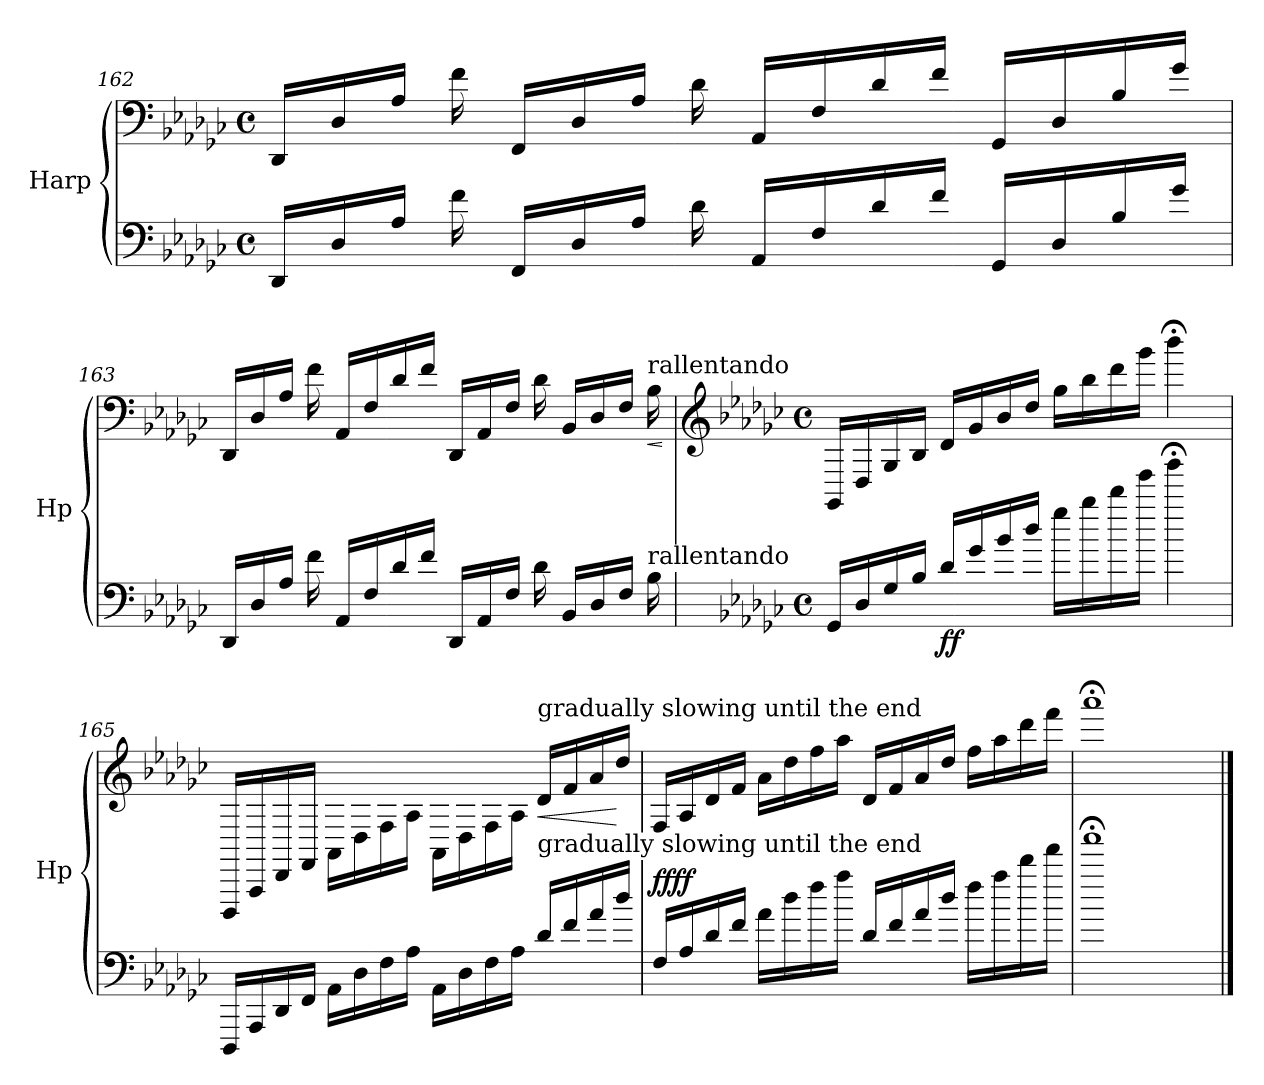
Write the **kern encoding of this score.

**kern	**kern	**dynam
*part1	*part1	*part1
*staff2	*staff1	*staff1/2
*I"Harp	*	*
*I'Hp	*	*
*clefF4	*clefF4	*
*k[b-e-a-d-g-c-]	*k[b-e-a-d-g-c-]	*
*G-:	*G-:	*
*M4/4	*M4/4	*
*met(c)	*met(c)	*
=162	=162	=162
16DD-/LL	16DD-/LL	.
16D-/	16D-/	.
16A-/JJ	16A-/JJ	.
16f\	16f\	.
16FF/LL	16FF/LL	.
16D-/	16D-/	.
16A-/JJ	16A-/JJ	.
16d-\	16d-\	.
16AA-/LL	16AA-/LL	.
16F/	16F/	.
16d-\	16d-\	.
16f\JJ	16f\JJ	.
16GG-/LL	16GG-/LL	.
16D-/	16D-/	.
16B-\	16B-\	.
16g-\JJ	16g-\JJ	.
=163	=163	=163
16DD-/LL	16DD-/LL	.
16D-/	16D-/	.
16A-/JJ	16A-/JJ	.
16f\	16f\	.
16AA-/LL	16AA-/LL	.
16F/	16F/	.
16d-\	16d-\	.
16f\JJ	16f\JJ	.
16DD-/LL	16DD-/LL	.
16AA-/	16AA-/	.
16F/JJ	16F/JJ	.
16d-\	16d-\	.
16BB-/LL	16BB-/LL	.
16D-/	16D-/	.
16F/JJ	16F/JJ	.
!	!LO:TX:a:t=rallentando	!
!LO:TX:a:t=rallentando	!	!
!	!	!LO:HP:b
16B-\	16B-\	<
.	.	[
!!LO:LB:g=z
=164	=164	=164
*	*clefG2	*
*k[b-e-a-d-g-c-]	*k[b-e-a-d-g-c-]	*
*G-:	*G-:	*
*M4/4	*M4/4	*
*met(c)	*met(c)	*
16GG-/LL	16GG-/LL	.
16D-/	16D-/	.
16G-/	16G-/	.
16B-\JJ	16B-\JJ	.
!	!	!LO:DY:b=2
!	!	!LO:DY:n=1:b
16d-/LL	16d-/LL	f f
16g-/	16g-/	.
16b-/	16b-/	.
16dd-/JJ	16dd-/JJ	.
16gg-\LL	16gg-\LL	.
16bb-\	16bb-\	.
16ddd-\	16ddd-\	.
16ggg-\JJ	16ggg-\JJ	.
4bbb-;<\	4bbb-;<\	.
=165	=165	=165
!	!	!LO:DY:a=2
!	!	!LO:DY:n=1:a
16DDD-/LL	16DDD-/LL	mf mf
16AAA-/	16AAA-/	.
16DD-/	16DD-/	.
16FF/JJ	16FF/JJ	.
16AA-\LL	16AA-\LL	.
16D-\	16D-\	.
16F\	16F\	.
16A-\JJ	16A-\JJ	.
16AA-\LL	16AA-\LL	.
16D-\	16D-\	.
16F\	16F\	.
16A-\JJ	16A-\JJ	.
!	!LO:TX:a:t=gradually slowing until the end	!
!LO:TX:a:t=gradually slowing until the end	!	!
!	!	!LO:HP:b
16d-/LL	16d-/LL	<
16f/	16f/	.
16a-/	16a-/	.
16dd-/JJ	16dd-/JJ	[
=166	=166	=166
!	!	!LO:DY:a=2
!	!	!LO:DY:n=1:a
16F/LL	16F/LL	ff ff
16A-/	16A-/	.
16d-\	16d-\	.
16f\JJ	16f\JJ	.
16a-\LL	16a-\LL	.
16dd-\	16dd-\	.
16ff\	16ff\	.
16aa-\JJ	16aa-\JJ	.
16d-/LL	16d-/LL	.
16f/	16f/	.
16a-/	16a-/	.
16dd-/JJ	16dd-/JJ	.
16ff\LL	16ff\LL	.
16aa-\	16aa-\	.
16ddd-\	16ddd-\	.
16fff\JJ	16fff\JJ	.
=167	=167	=167
1aaa-;<	1aaa-;<	.
==	==	==
*-	*-	*-
